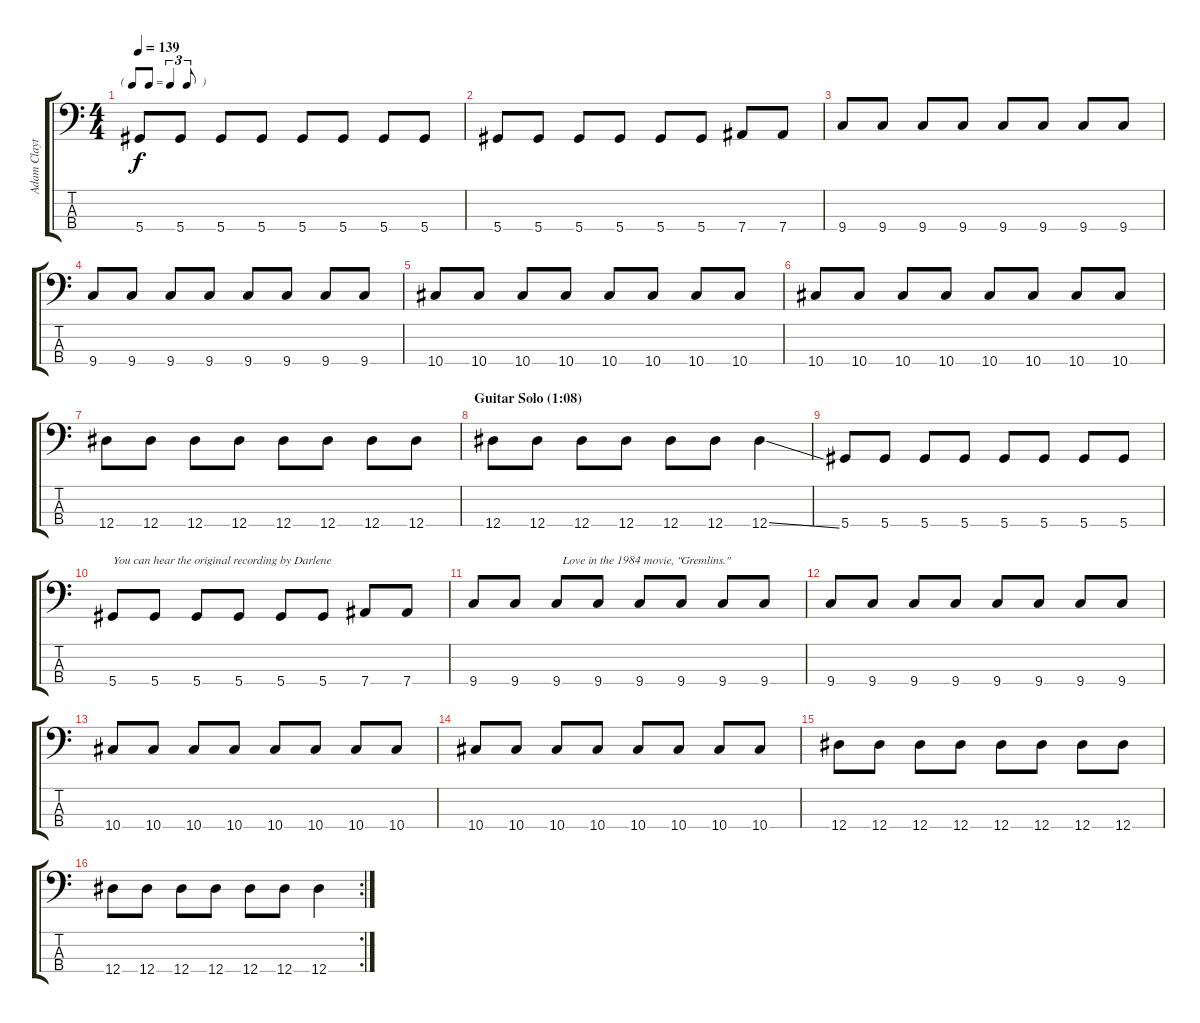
\track ("Adam Clayton" "Adam Clayt") {instrument electricbassfinger}
\staff {score tabs}
\tuning (Gb2 Db2 Ab1 Eb1) {hide}
\ts (4 4)
\tf triplet8th
\tempo 139
\clef f4
\ks c
5.4.8{dy f} 5.4.8 5.4.8 5.4.8 5.4.8 5.4.8 5.4.8 5.4.8 |
5.4.8 5.4.8 5.4.8 5.4.8 5.4.8 5.4.8 7.4.8 7.4.8 |
9.4.8 9.4.8 9.4.8 9.4.8 9.4.8 9.4.8 9.4.8 9.4.8 |
9.4.8 9.4.8 9.4.8 9.4.8 9.4.8 9.4.8 9.4.8 9.4.8 |
10.4.8 10.4.8 10.4.8 10.4.8 10.4.8 10.4.8 10.4.8 10.4.8 |
10.4.8 10.4.8 10.4.8 10.4.8 10.4.8 10.4.8 10.4.8 10.4.8 |
12.4.8 12.4.8 12.4.8 12.4.8 12.4.8 12.4.8 12.4.8 12.4.8 |
\section ("" "Guitar Solo (1:08)")
12.4.8 12.4.8 12.4.8 12.4.8 12.4.8 12.4.8 12.4{ss}.4 |
5.4.8 5.4.8 5.4.8 5.4.8 5.4.8 5.4.8 5.4.8 5.4.8 |
5.4.8{txt "You can hear the original recording by Darlene "} 5.4.8 5.4.8 5.4.8 5.4.8 5.4.8 7.4.8 7.4.8 |
9.4.8 9.4.8 9.4.8{txt "  Love in the 1984 movie, \"Gremlins.\""} 9.4.8 9.4.8 9.4.8 9.4.8 9.4.8 |
9.4.8 9.4.8 9.4.8 9.4.8 9.4.8 9.4.8 9.4.8 9.4.8 |
10.4.8 10.4.8 10.4.8 10.4.8 10.4.8 10.4.8 10.4.8 10.4.8 |
10.4.8 10.4.8 10.4.8 10.4.8 10.4.8 10.4.8 10.4.8 10.4.8 |
12.4.8 12.4.8 12.4.8 12.4.8 12.4.8 12.4.8 12.4.8 12.4.8 |
\rc 2
12.4.8 12.4.8 12.4.8 12.4.8 12.4.8 12.4.8 12.4{ss}.4
